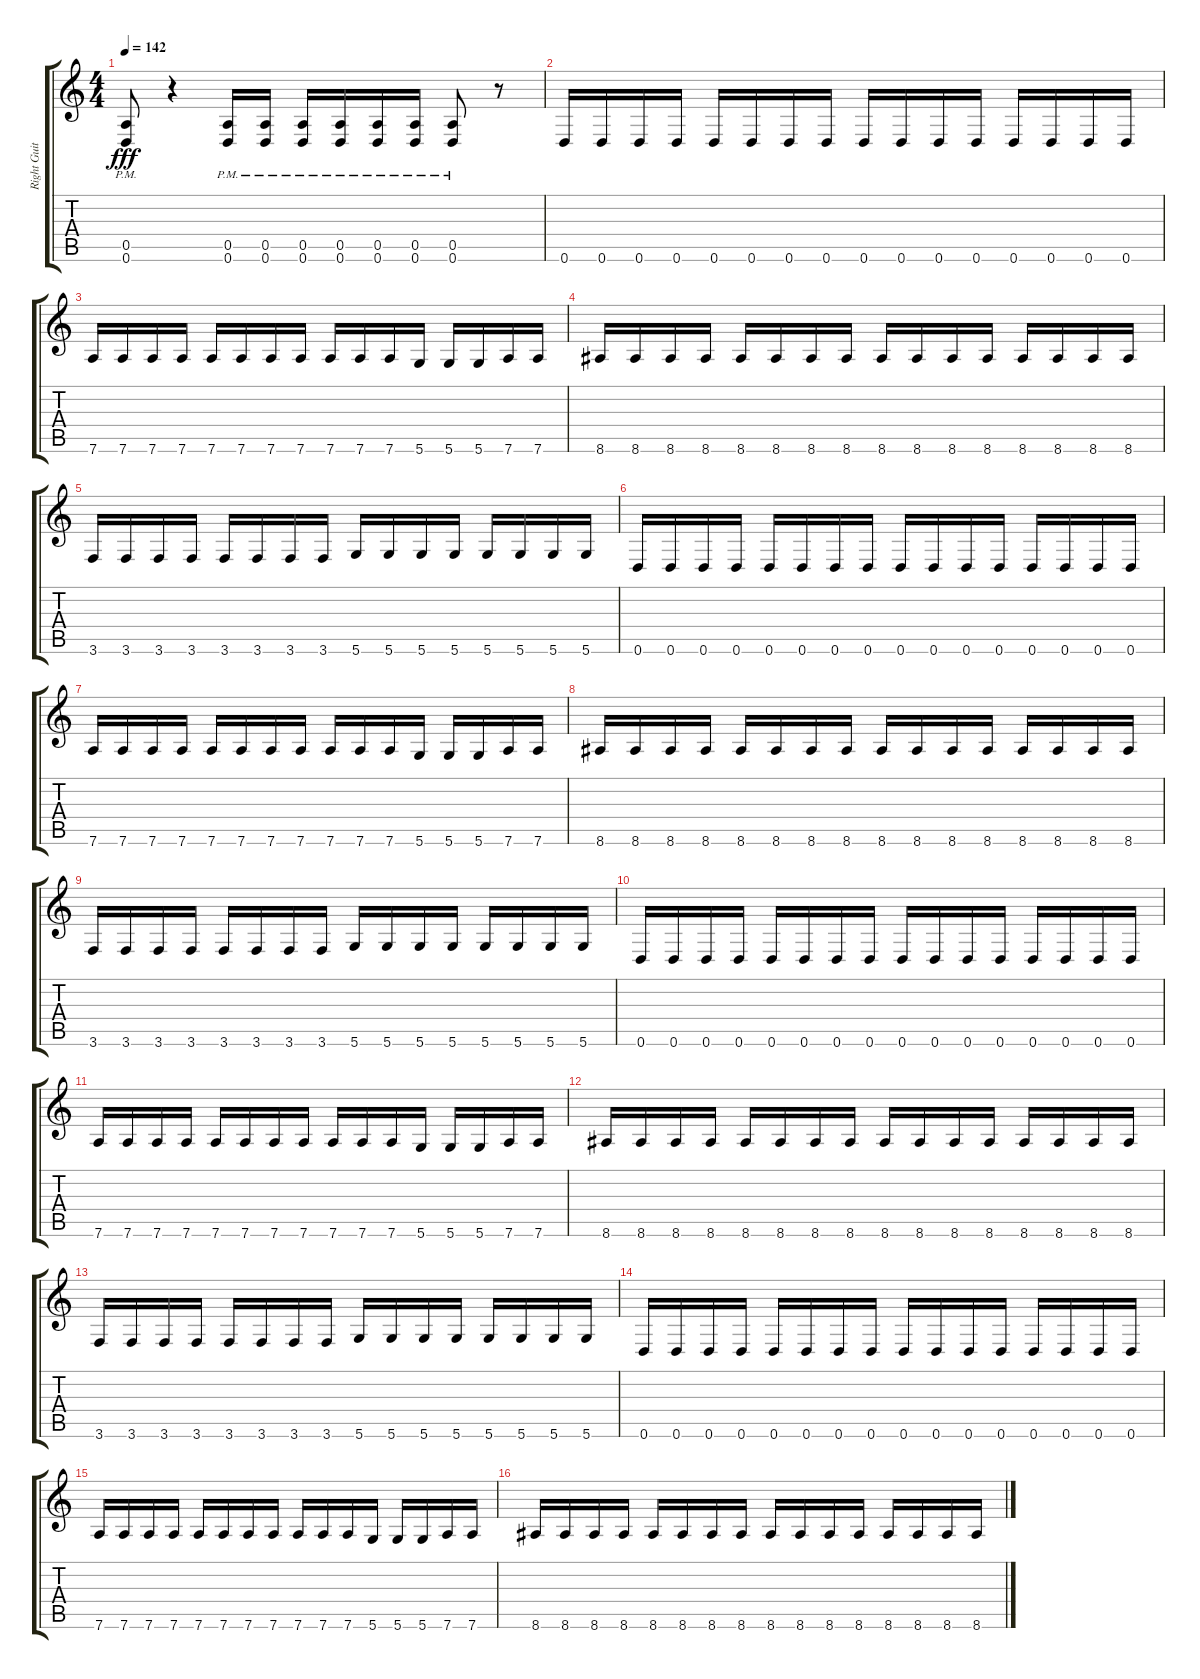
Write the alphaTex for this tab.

\track ("Right Guitar" "Right Guit") {instrument distortionguitar}
\staff {score tabs}
\tuning (E4 B3 G3 D3 A2 D2) {hide}
\ts (4 4)
\tempo 142
\clef g2
\ks c
(0.5{pm} 0.6{pm}).8{dy fff} r.4 (0.5{pm} 0.6{pm}).16 (0.5{pm} 0.6{pm}).16 (0.5{pm} 0.6{pm}).16 (0.5{pm} 0.6{pm}).16 (0.5{pm} 0.6{pm}).16 (0.5{pm} 0.6{pm}).16 (0.5{pm} 0.6{pm}).8 r.8 |
0.6.16 0.6.16 0.6.16 0.6.16 0.6.16 0.6.16 0.6.16 0.6.16 0.6.16 0.6.16 0.6.16 0.6.16 0.6.16 0.6.16 0.6.16 0.6.16 |
7.6.16 7.6.16 7.6.16 7.6.16 7.6.16 7.6.16 7.6.16 7.6.16 7.6.16 7.6.16 7.6.16 5.6.16 5.6.16 5.6.16 7.6.16 7.6.16 |
8.6.16 8.6.16 8.6.16 8.6.16 8.6.16 8.6.16 8.6.16 8.6.16 8.6.16 8.6.16 8.6.16 8.6.16 8.6.16 8.6.16 8.6.16 8.6.16 |
3.6.16 3.6.16 3.6.16 3.6.16 3.6.16 3.6.16 3.6.16 3.6.16 5.6.16 5.6.16 5.6.16 5.6.16 5.6.16 5.6.16 5.6.16 5.6.16 |
0.6.16 0.6.16 0.6.16 0.6.16 0.6.16 0.6.16 0.6.16 0.6.16 0.6.16 0.6.16 0.6.16 0.6.16 0.6.16 0.6.16 0.6.16 0.6.16 |
7.6.16 7.6.16 7.6.16 7.6.16 7.6.16 7.6.16 7.6.16 7.6.16 7.6.16 7.6.16 7.6.16 5.6.16 5.6.16 5.6.16 7.6.16 7.6.16 |
8.6.16 8.6.16 8.6.16 8.6.16 8.6.16 8.6.16 8.6.16 8.6.16 8.6.16 8.6.16 8.6.16 8.6.16 8.6.16 8.6.16 8.6.16 8.6.16 |
3.6.16 3.6.16 3.6.16 3.6.16 3.6.16 3.6.16 3.6.16 3.6.16 5.6.16 5.6.16 5.6.16 5.6.16 5.6.16 5.6.16 5.6.16 5.6.16 |
0.6.16 0.6.16 0.6.16 0.6.16 0.6.16 0.6.16 0.6.16 0.6.16 0.6.16 0.6.16 0.6.16 0.6.16 0.6.16 0.6.16 0.6.16 0.6.16 |
7.6.16 7.6.16 7.6.16 7.6.16 7.6.16 7.6.16 7.6.16 7.6.16 7.6.16 7.6.16 7.6.16 5.6.16 5.6.16 5.6.16 7.6.16 7.6.16 |
8.6.16 8.6.16 8.6.16 8.6.16 8.6.16 8.6.16 8.6.16 8.6.16 8.6.16 8.6.16 8.6.16 8.6.16 8.6.16 8.6.16 8.6.16 8.6.16 |
3.6.16 3.6.16 3.6.16 3.6.16 3.6.16 3.6.16 3.6.16 3.6.16 5.6.16 5.6.16 5.6.16 5.6.16 5.6.16 5.6.16 5.6.16 5.6.16 |
0.6.16 0.6.16 0.6.16 0.6.16 0.6.16 0.6.16 0.6.16 0.6.16 0.6.16 0.6.16 0.6.16 0.6.16 0.6.16 0.6.16 0.6.16 0.6.16 |
7.6.16 7.6.16 7.6.16 7.6.16 7.6.16 7.6.16 7.6.16 7.6.16 7.6.16 7.6.16 7.6.16 5.6.16 5.6.16 5.6.16 7.6.16 7.6.16 |
8.6.16 8.6.16 8.6.16 8.6.16 8.6.16 8.6.16 8.6.16 8.6.16 8.6.16 8.6.16 8.6.16 8.6.16 8.6.16 8.6.16 8.6.16 8.6.16
